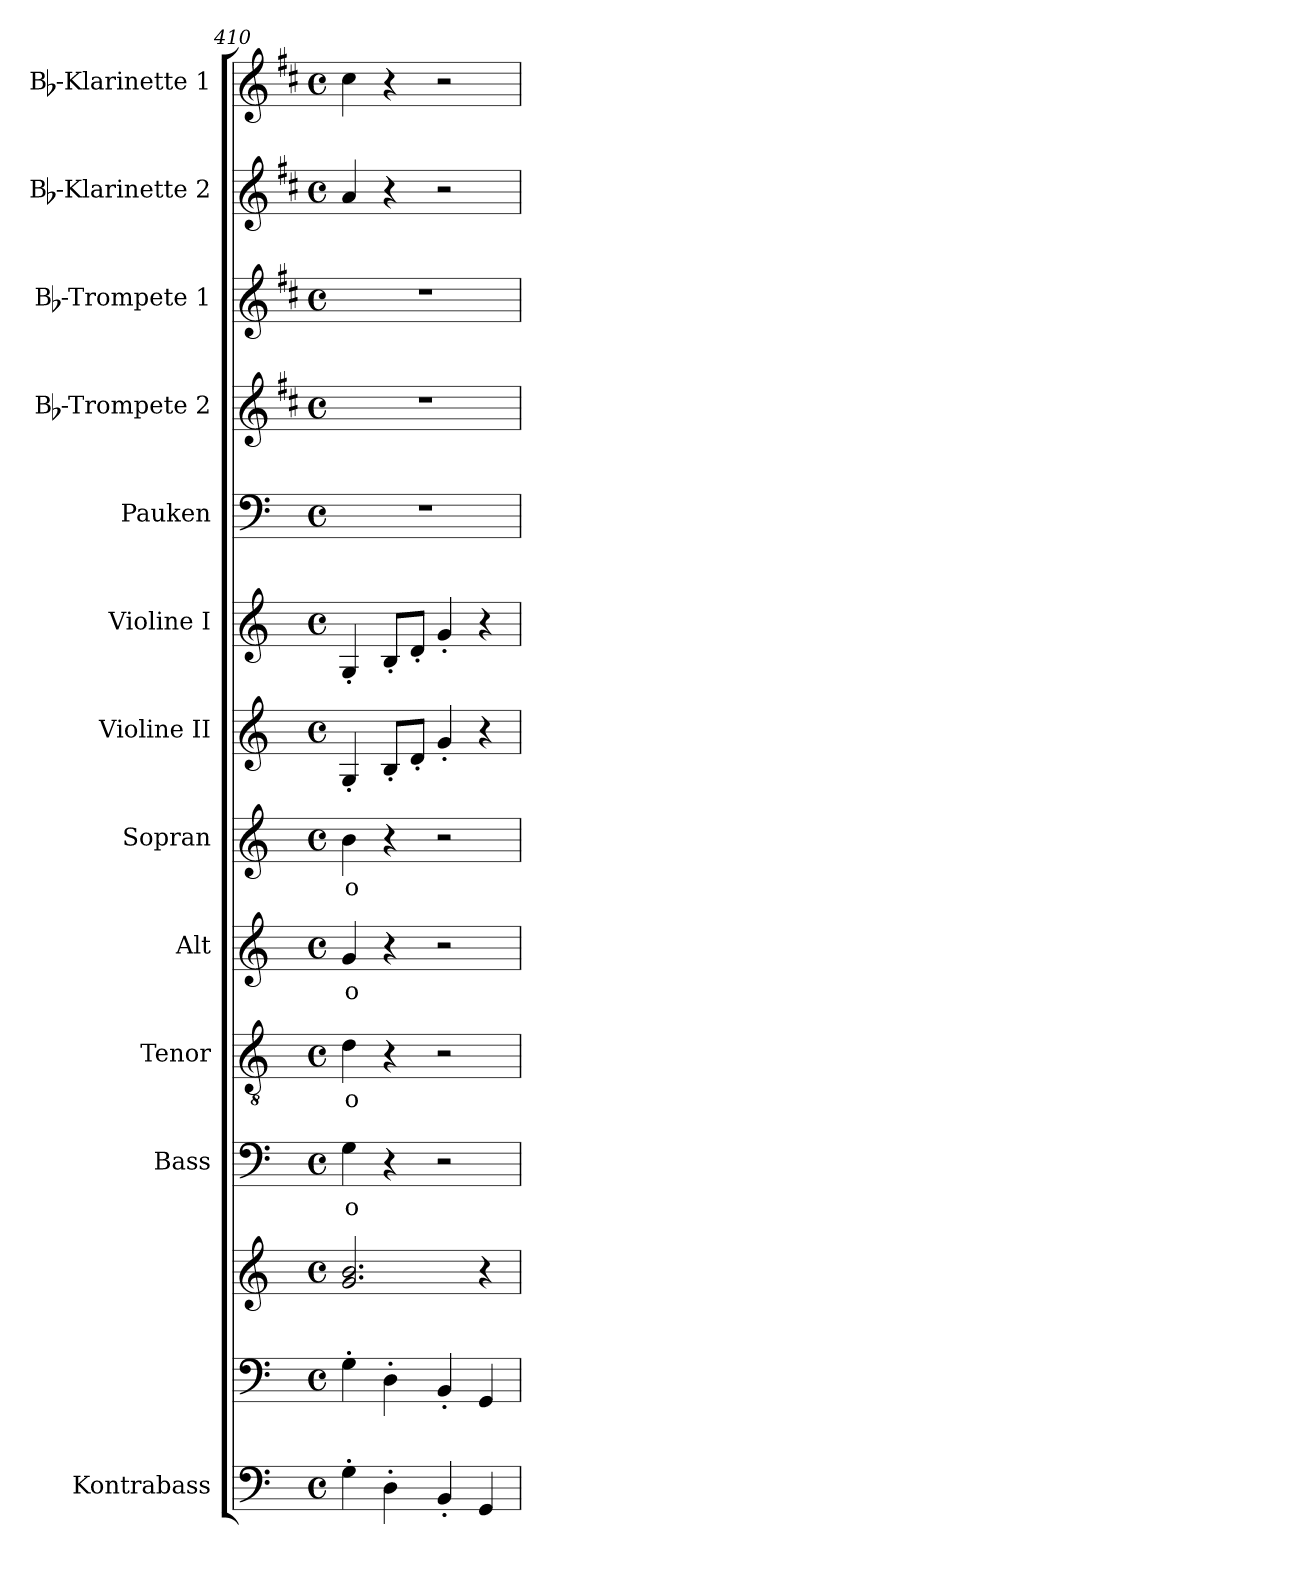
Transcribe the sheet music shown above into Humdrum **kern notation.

**kern	**kern	**kern	**kern	**text	**kern	**text	**kern	**text	**kern	**text	**kern	**kern	**kern	**kern	**kern	**kern	**kern
*part13	*part12	*part12	*part11	*part11	*part10	*part10	*part9	*part9	*part8	*part8	*part7	*part6	*part5	*part4	*part3	*part2	*part1
*staff14	*staff13	*staff12	*staff11	*staff11	*staff10	*staff10	*staff9	*staff9	*staff8	*staff8	*staff7	*staff6	*staff5	*staff4	*staff3	*staff2	*staff1
*I"Kontrabass	*	*	*I"Bass	*	*I"Tenor	*	*I"Alt	*	*I"Sopran	*	*I"Violine II	*I"Violine I	*I"Pauken	*I"Bb-Trompete 2	*I"Bb-Trompete 1	*I"Bb-Klarinette 2	*I"Bb-Klarinette 1
*I'Kb.	*	*	*I'B.	*	*I'T.	*	*I'A.	*	*I'S.	*	*I'Vl. II	*I'Vl. I	*I'Pk.	*I'Bb Trp. 2	*I'Bb Trp. 1	*I'Bb Kl. 2	*I'Bb Kl. 1
*clefF4	*clefF4	*clefG2	*clefF4	*	*clefGv2	*	*clefG2	*	*clefG2	*	*clefG2	*clefG2	*clefF4	*clefG2	*clefG2	*clefG2	*clefG2
*ITrd7c12	*	*	*	*	*	*	*	*	*	*	*	*	*	*ITrd1c2	*ITrd1c2	*ITrd1c2	*ITrd1c2
*k[]	*k[]	*k[]	*k[]	*	*k[]	*	*k[]	*	*k[]	*	*k[]	*k[]	*k[]	*k[]	*k[]	*k[]	*k[]
*C:	*C:	*C:	*C:	*	*C:	*	*C:	*	*C:	*	*C:	*C:	*C:	*C:	*C:	*C:	*C:
*M4/4	*M4/4	*M4/4	*M4/4	*	*M4/4	*	*M4/4	*	*M4/4	*	*M4/4	*M4/4	*M4/4	*M4/4	*M4/4	*M4/4	*M4/4
*met(c)	*met(c)	*met(c)	*met(c)	*	*met(c)	*	*met(c)	*	*met(c)	*	*met(c)	*met(c)	*met(c)	*met(c)	*met(c)	*met(c)	*met(c)
=410	=410	=410	=410	=410	=410	=410	=410	=410	=410	=410	=410	=410	=410	=410	=410	=410	=410
!	!	!	!	!LO:LY:b	!	!LO:LY:b	!	!LO:LY:b	!	!LO:LY:b	!	!	!	!	!	!	!
4GG'>\	4G'>\	2.g/ 2.b/	4G\	-o	4d\	-o	4g/	-o	4b\	-o	4G'</	4G'</	1r	1r	1r	4g/	4b\
4DD'>\	4D'>\	.	4r	.	4r	.	4r	.	4r	.	8B'</L	8B'</L	.	.	.	4r	4r
.	.	.	.	.	.	.	.	.	.	.	8d'</J	8d'</J	.	.	.	.	.
4BBB'</	4BB'</	.	2r	.	2r	.	2r	.	2r	.	4g'</	4g'</	.	.	.	2r	2r
4GGG/	4GG/	4r	.	.	.	.	.	.	.	.	4r	4r	.	.	.	.	.
=	=	=	=	=	=	=	=	=	=	=	=	=	=	=	=	=	=
*-	*-	*-	*-	*-	*-	*-	*-	*-	*-	*-	*-	*-	*-	*-	*-	*-	*-
